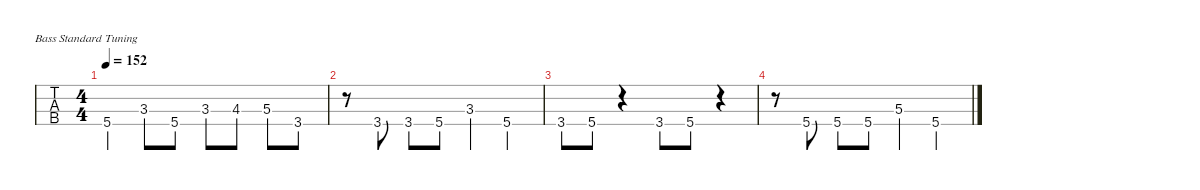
\hideDynamics
\bracketExtendMode nobrackets
\singleTrackTrackNamePolicy hidden
\multiTrackTrackNamePolicy hidden
\firstSystemTrackNameMode fullname
\firstSystemTrackNameOrientation horizontal
\otherSystemsTrackNameOrientation horizontal
\track ("Bass" "E-Bass") {instrument electricbassfinger}
\staff {tabs}
\tuning (G2 D2 A1 E1)
\ts (4 4)
\tempo 152
\clef f4
\ks c
5.4.4{dy f} 3.3.8 5.4.8 3.3.8 4.3{acc #}.8 5.3.8 3.4{ac}.8 |
r.8 3.4.8 3.4.8 5.4.8 3.3.4 5.4.4 |
3.4{ac}.8 5.4{ac}.8 r.4 3.4{ac}.8 5.4{ac}.8 r.4 |
r.8 5.4{ac}.8 5.4{ac}.8 5.4{ac}.8 5.3{ac}.4 5.4{ac}.4
